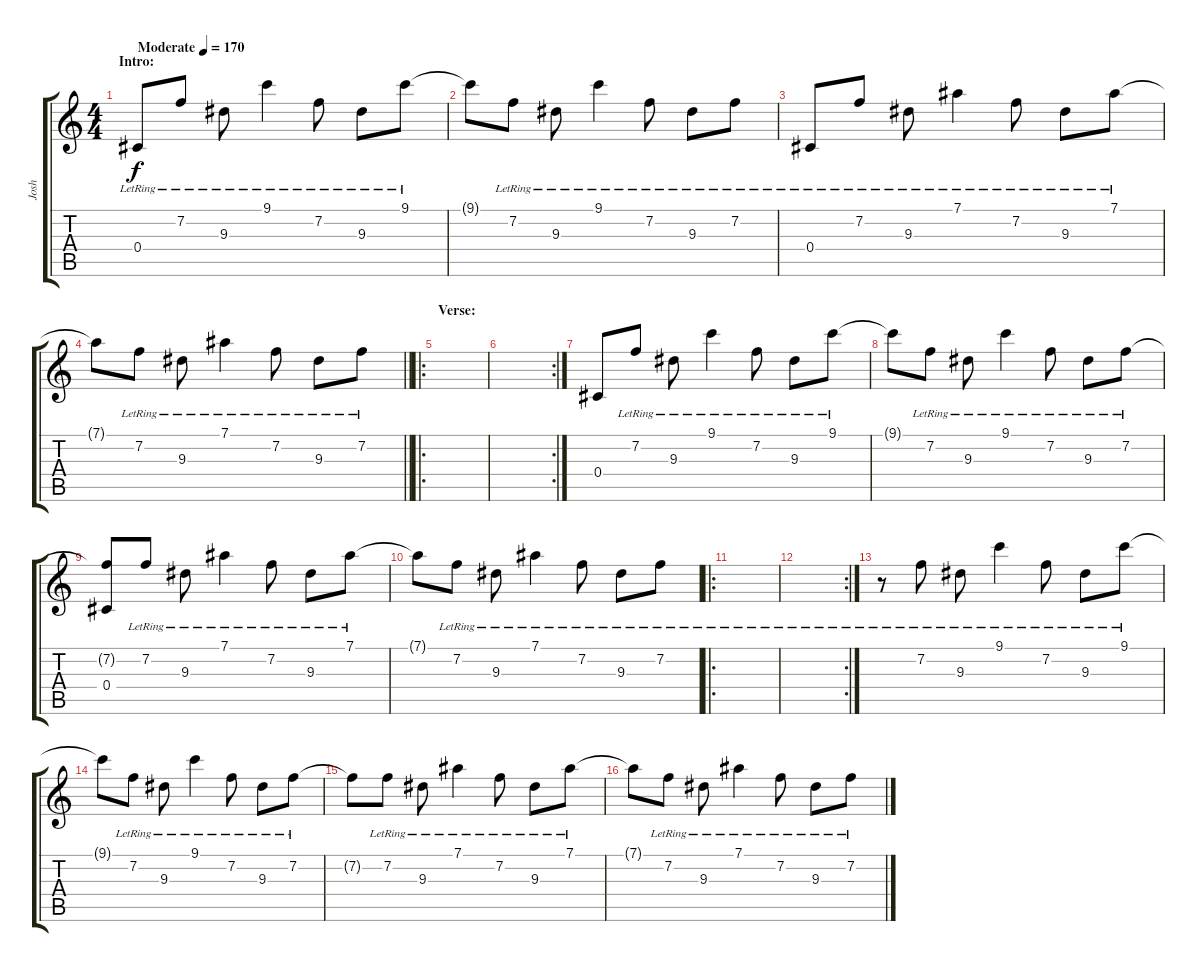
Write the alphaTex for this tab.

\track ("Josh" "Josh") {instrument electricguitarclean}
\staff {score tabs}
\tuning (Eb4 Bb3 Gb3 Db3 Ab2 Db2) {hide}
\ts (4 4)
\section ("" "Intro:")
\tempo (170 "Moderate")
\clef g2
\ks c
0.4{lr}.8{dy f instrument electricguitarclean} 7.2{lr}.8 9.3{lr}.8 9.1{lr}.4 7.2{lr}.8 9.3{lr}.8 9.1{lr}.8 |
9.1{t}.8 7.2{lr}.8 9.3{lr}.8 9.1{lr}.4 7.2{lr}.8 9.3{lr}.8 7.2{lr}.8 |
0.4{lr}.8 7.2{lr}.8 9.3{lr}.8 7.1{lr}.4 7.2{lr}.8 9.3{lr}.8 7.1{lr}.8 |
\barLineRight lightlight
7.1{t}.8 7.2{lr}.8 9.3{lr}.8 7.1{lr}.4 7.2{lr}.8 9.3{lr}.8 7.2{lr}.8 |
\ro
\section ("" "Verse:")
|
\rc 2
|
0.4.8 7.2{lr}.8 9.3{lr}.8 9.1{lr}.4 7.2{lr}.8 9.3{lr}.8 9.1{lr}.8 |
9.1{t}.8 7.2{lr}.8 9.3{lr}.8 9.1{lr}.4 7.2{lr}.8 9.3{lr}.8 7.2{lr}.8 |
(7.2{t} 0.4).8 7.2{lr}.8 9.3{lr}.8 7.1{lr}.4 7.2{lr}.8 9.3{lr}.8 7.1{lr}.8 |
7.1{t}.8 7.2{lr}.8 9.3{lr}.8 7.1{lr}.4 7.2{lr}.8 9.3{lr}.8 7.2{lr}.8 |
\ro
|
\rc 2
|
r.8 7.2{lr}.8 9.3{lr}.8 9.1{lr}.4 7.2{lr}.8 9.3{lr}.8 9.1{lr}.8 |
9.1{t}.8 7.2{lr}.8 9.3{lr}.8 9.1{lr}.4 7.2{lr}.8 9.3{lr}.8 7.2{lr}.8 |
7.2{t}.8 7.2{lr}.8 9.3{lr}.8 7.1{lr}.4 7.2{lr}.8 9.3{lr}.8 7.1{lr}.8 |
7.1{t}.8 7.2{lr}.8 9.3{lr}.8 7.1{lr}.4 7.2{lr}.8 9.3{lr}.8 7.2{lr}.8
